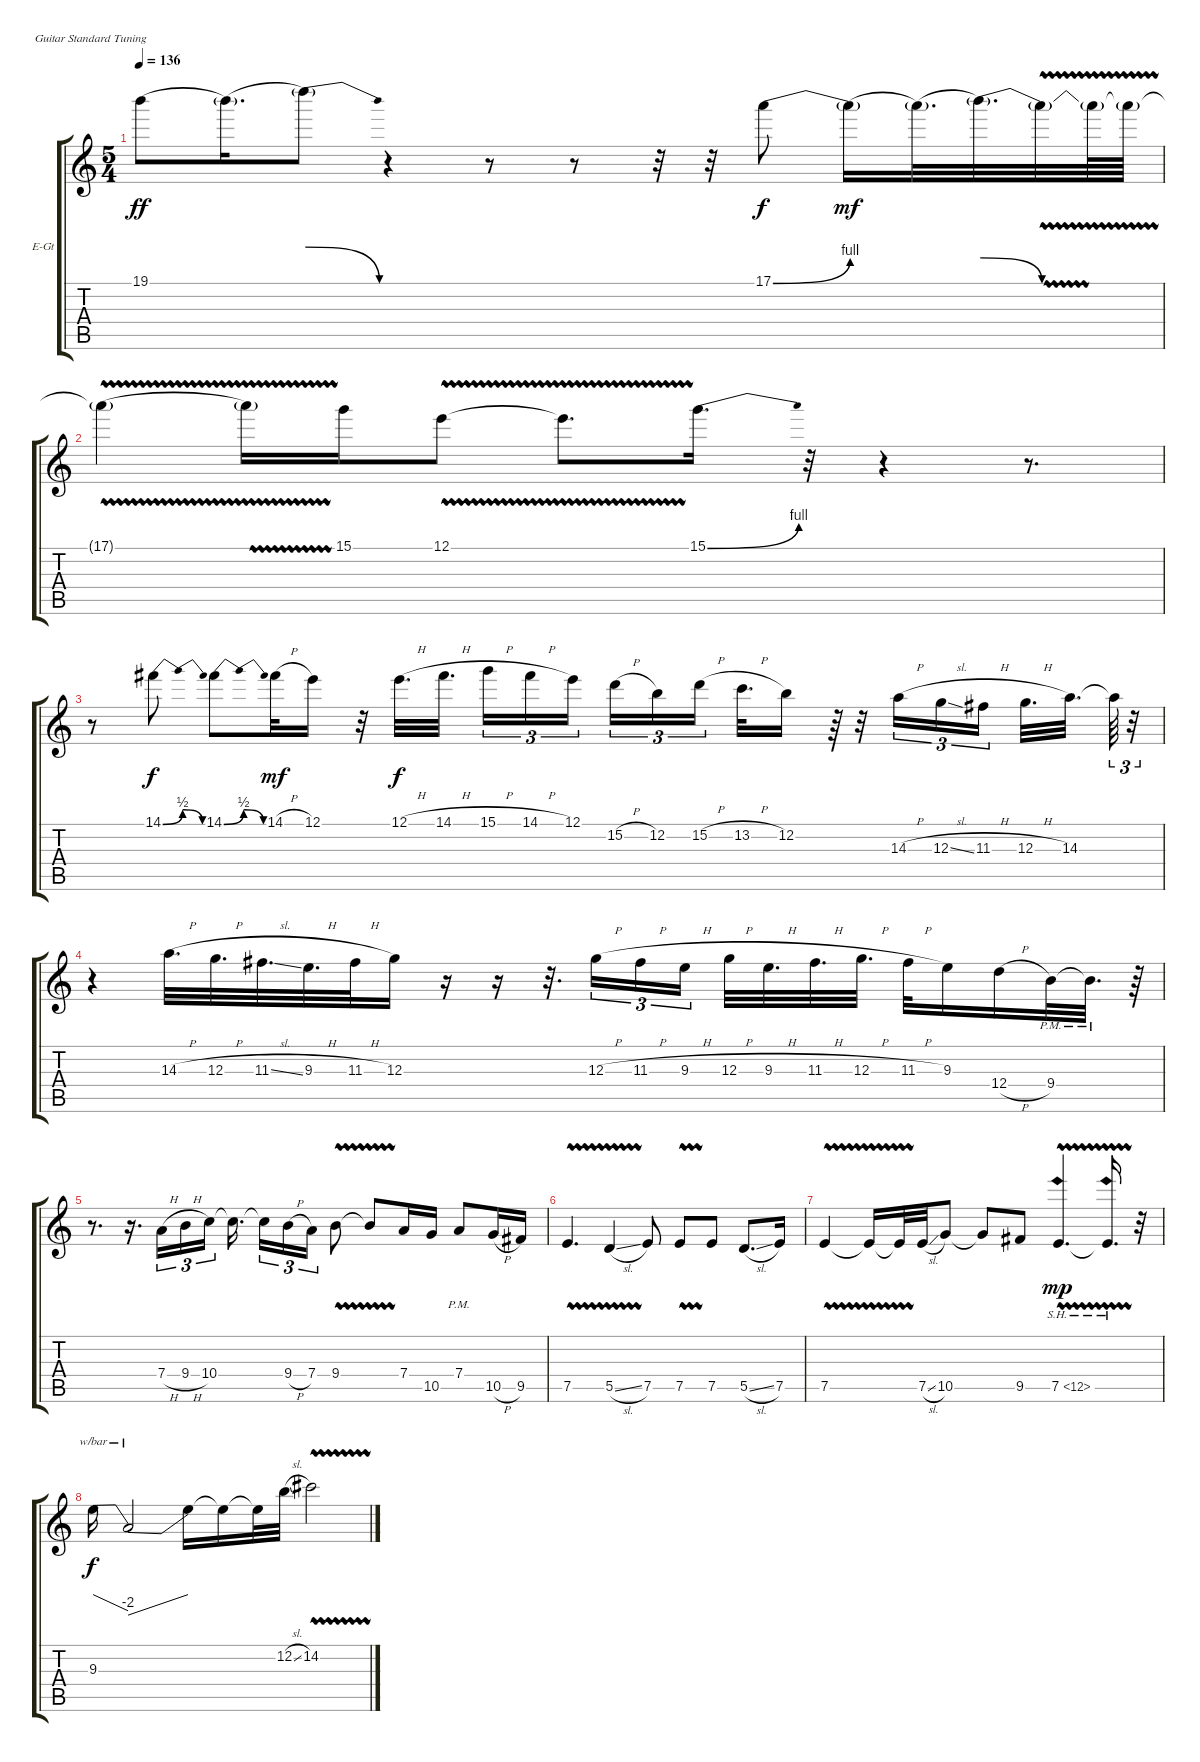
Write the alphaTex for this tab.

\bracketExtendMode groupsimilarinstruments
\firstSystemTrackNameOrientation horizontal
\otherSystemsTrackNameOrientation horizontal
\track ("Lead w/chorus" "E-Gt") {instrument overdrivenguitar}
\staff {score tabs}
\tuning (E4 B3 G3 D3 A2 E2)
\ts (5 4)
\tempo 136
\clef g2
\ks c
19.1{be (hold 0 0 60 0) t}.8{dy ff} 19.1{be (hold 0 0 60 0) t}.16{d} 19.1{be (release 30.599999999999998 6 46.199999999999996 0) t}.8 r.4 r.8 r.8 r.32 r.32 17.1{be (bend 6.6 0 20.4 4)}.8{dy f} 17.1{be (hold 0 0 60 0) t}.16{dy mf} 17.1{be (hold 0 0 60 0) t}.32{d} 17.1{be (release 0 4 6.6 0) t}.32{d} 17.1{vw t}.32 17.1{vw t}.64 17.1{vw t}.64 |
17.1{be (hold 0 0 60 0) vw t}.4 17.1{vw t}.16 15.1.16 12.1{vw}.8 12.1{vw t}.8{d} 15.1{be (bend 0 0 30.599999999999998 4)}.16{d} r.32 r.4 r.8{d} |
r.8 14.1{be (bendrelease 0 0 30 2 30 2 60 0)}.8{dy f} 14.1{be (bendrelease 0 0 30 2 30 2 60 0)}.8 14.1{h}.32{dy mf} 12.1.16 r.32 12.1{h}.32{d dy f} 14.1{h}.32{d} 15.1{h}.16{tu (3 2)} 14.1{h}.16{tu (3 2)} 12.1.16{tu (3 2)} 15.2{h}.16{tu (3 2)} 12.2.16{tu (3 2)} 15.2{h}.16{tu (3 2)} 13.2{h}.32{d} 12.2.16 r.64 r.32 14.3{h}.16{tu (3 2)} 12.3{sl}.16{tu (3 2)} 11.3{h}.16{tu (3 2)} 12.3{h}.32{d} 14.3.32{d} 14.3{t}.64{tu (3 2)} r.32{tu (3 2)} |
r.4 14.3{h}.32{d} 12.3{h}.32{d} 11.3{sl}.32{d} 9.3{h}.32{d} 11.3{h}.32 12.3.16 r.16 r.16 r.32{d} 12.3{h}.16{tu (3 2)} 11.3{h}.16{tu (3 2)} 9.3{h}.16{tu (3 2)} 12.3{h}.32 9.3{h}.32{d} 11.3{h}.32{d} 12.3{h}.32{d} 11.3{h}.32 9.3.16 12.4{h}.16 9.4{pm}.32 9.4{pm t}.32{d} r.64 |
r.8{d} r.16{d} 7.4{h}.16{tu (3 2)} 9.4{h}.16{tu (3 2)} 10.4.16{tu (3 2)} 10.4{t}.16{d} 10.4{t}.16{tu (3 2)} 9.4{h}.16{tu (3 2)} 7.4.16{tu (3 2)} 9.4{vw}.8 9.4{vw t}.8 7.4.16 10.5.16 7.4{pm}.8 10.5{h}.16 9.5.16 |
7.5{vw}.4{d} 5.5{vw sl}.4 7.5.8 7.5{vw}.8 7.5.8 5.5{sl}.8{d} 7.5.16 |
7.5{vw}.4 7.5{vw t}.16 7.5{vw t}.32 7.5{sl}.32 10.5.8 10.5{t}.8 9.5.8 7.5{sh 5 vw}.4{d dy mp} 7.5{sh 5 vw t}.16{d} r.32 |
9.3.16{tbe (dive default 0 0 18.599999999999998 -8) dy f} 9.3{t}.2{tbe (dive default 0 -14 9.6 0)} 9.3{t}.16 9.3{t}.16 9.3{t}.32 12.2{sl}.32 14.2{vw}.2
